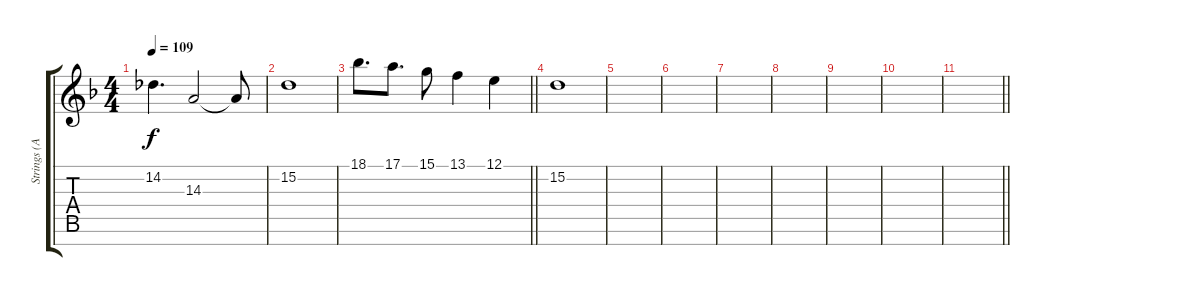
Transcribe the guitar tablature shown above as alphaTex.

\track ("Strings (Altas)" "Strings (A") {instrument stringensemble1}
\staff {score tabs}
\tuning (E4 B3 G3 D3 A2 E2 B1) {hide}
\ts (4 4)
\tempo 109
\clef g2
\ks dminor
14.2.4{d dy f} 14.3.2 14.3{t}.8 |
15.2.1 |
\barLineRight lightlight
18.1.8{d} 17.1.8{d} 15.1.8 13.1.4 12.1.4 |
15.2.1 |
|
|
|
|
|
|
\barLineRight lightlight
